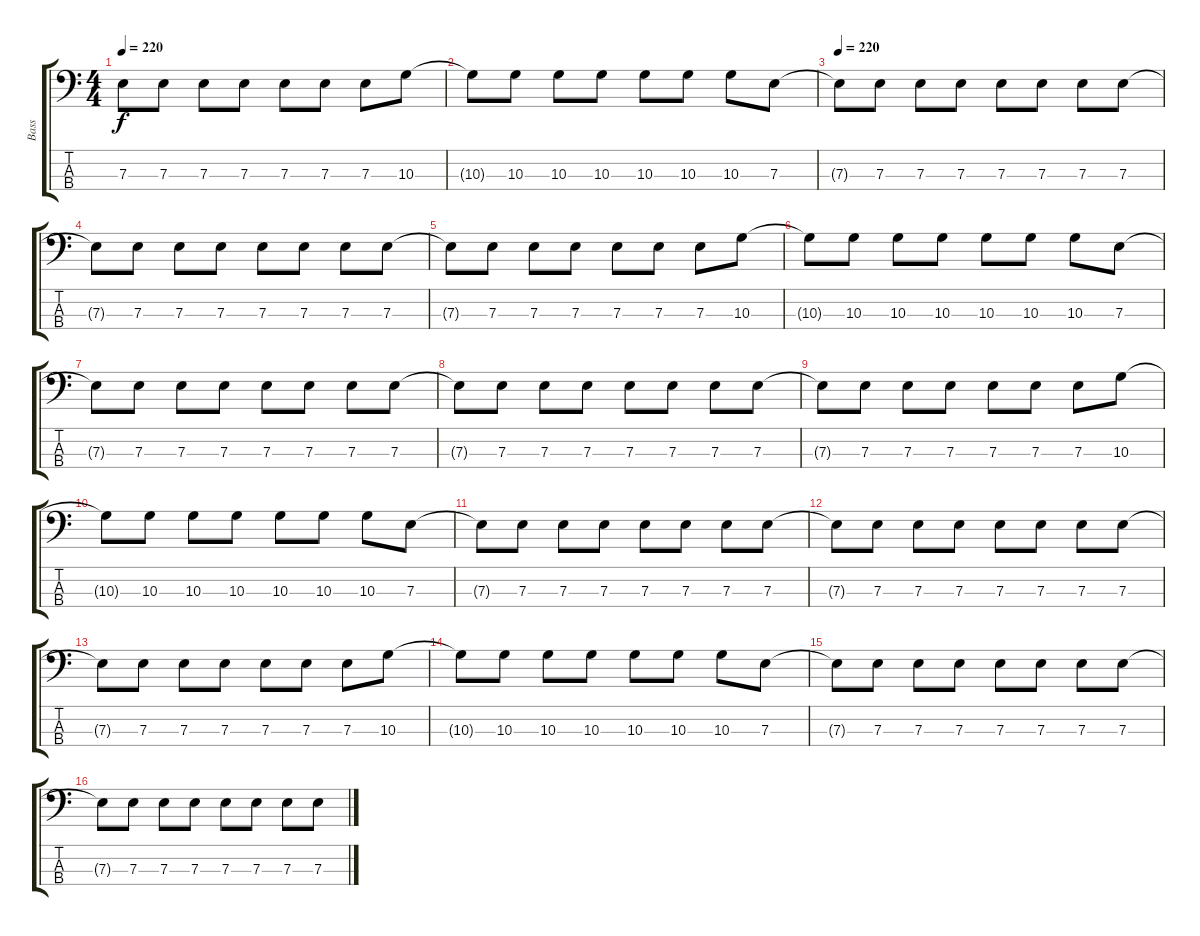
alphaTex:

\track ("Bass" "Bass") {instrument electricbassfinger}
\staff {score tabs}
\tuning (G2 D2 A1 E1) {hide}
\ts (4 4)
\tempo 220
\clef f4
\ks c
7.3{t}.8{dy f} 7.3.8 7.3.8 7.3.8 7.3.8 7.3.8 7.3.8 10.3.8 |
10.3{t}.8 10.3.8 10.3.8 10.3.8 10.3.8 10.3.8 10.3.8 7.3.8 |
\tempo 220
7.3{t}.8 7.3.8 7.3.8 7.3.8 7.3.8 7.3.8 7.3.8 7.3.8 |
7.3{t}.8 7.3.8 7.3.8 7.3.8 7.3.8 7.3.8 7.3.8 7.3.8 |
7.3{t}.8 7.3.8 7.3.8 7.3.8 7.3.8 7.3.8 7.3.8 10.3.8 |
10.3{t}.8 10.3.8 10.3.8 10.3.8 10.3.8 10.3.8 10.3.8 7.3.8 |
7.3{t}.8 7.3.8 7.3.8 7.3.8 7.3.8 7.3.8 7.3.8 7.3.8 |
7.3{t}.8 7.3.8 7.3.8 7.3.8 7.3.8 7.3.8 7.3.8 7.3.8 |
7.3{t}.8 7.3.8 7.3.8 7.3.8 7.3.8 7.3.8 7.3.8 10.3.8 |
10.3{t}.8 10.3.8 10.3.8 10.3.8 10.3.8 10.3.8 10.3.8 7.3.8 |
7.3{t}.8 7.3.8 7.3.8 7.3.8 7.3.8 7.3.8 7.3.8 7.3.8 |
7.3{t}.8 7.3.8 7.3.8 7.3.8 7.3.8 7.3.8 7.3.8 7.3.8 |
7.3{t}.8 7.3.8 7.3.8 7.3.8 7.3.8 7.3.8 7.3.8 10.3.8 |
10.3{t}.8 10.3.8 10.3.8 10.3.8 10.3.8 10.3.8 10.3.8 7.3.8 |
7.3{t}.8 7.3.8 7.3.8 7.3.8 7.3.8 7.3.8 7.3.8 7.3.8 |
7.3{t}.8 7.3.8 7.3.8 7.3.8 7.3.8 7.3.8 7.3.8 7.3.8
